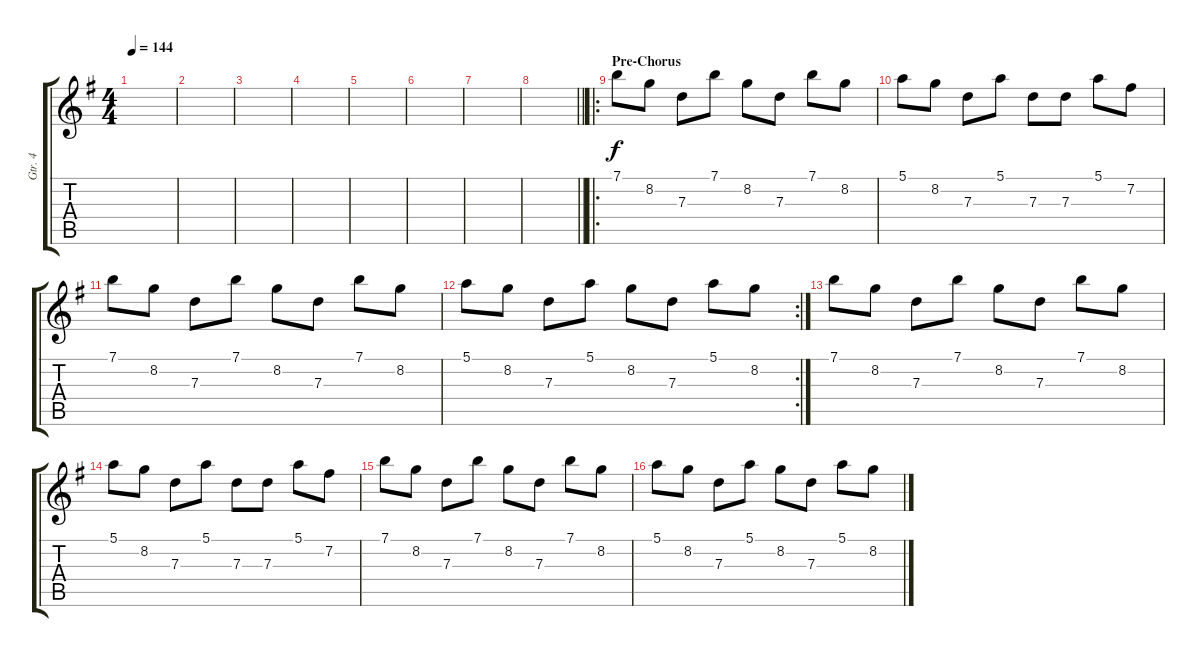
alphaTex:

\track ("Gtr. 4" "Gtr. 4") {instrument electricguitarjazz}
\staff {score tabs}
\tuning (E4 B3 G3 D3 A2 E2) {hide}
\ts (4 4)
\tempo 144
\clef g2
\ks g
|
|
|
|
|
|
|
\barLineRight lightlight
|
\ro
\section ("" "Pre-Chorus")
7.1.8 8.2.8 7.3.8 7.1.8 8.2.8 7.3.8 7.1.8 8.2.8 |
5.1.8 8.2.8 7.3.8 5.1.8 7.3.8 7.3.8 5.1.8 7.2.8 |
7.1.8 8.2.8 7.3.8 7.1.8 8.2.8 7.3.8 7.1.8 8.2.8 |
\rc 2
5.1.8 8.2.8 7.3.8 5.1.8 8.2.8 7.3.8 5.1.8 8.2.8 |
7.1.8 8.2.8 7.3.8 7.1.8 8.2.8 7.3.8 7.1.8 8.2.8 |
5.1.8 8.2.8 7.3.8 5.1.8 7.3.8 7.3.8 5.1.8 7.2.8 |
7.1.8 8.2.8 7.3.8 7.1.8 8.2.8 7.3.8 7.1.8 8.2.8 |
5.1.8 8.2.8 7.3.8 5.1.8 8.2.8 7.3.8 5.1.8 8.2.8
